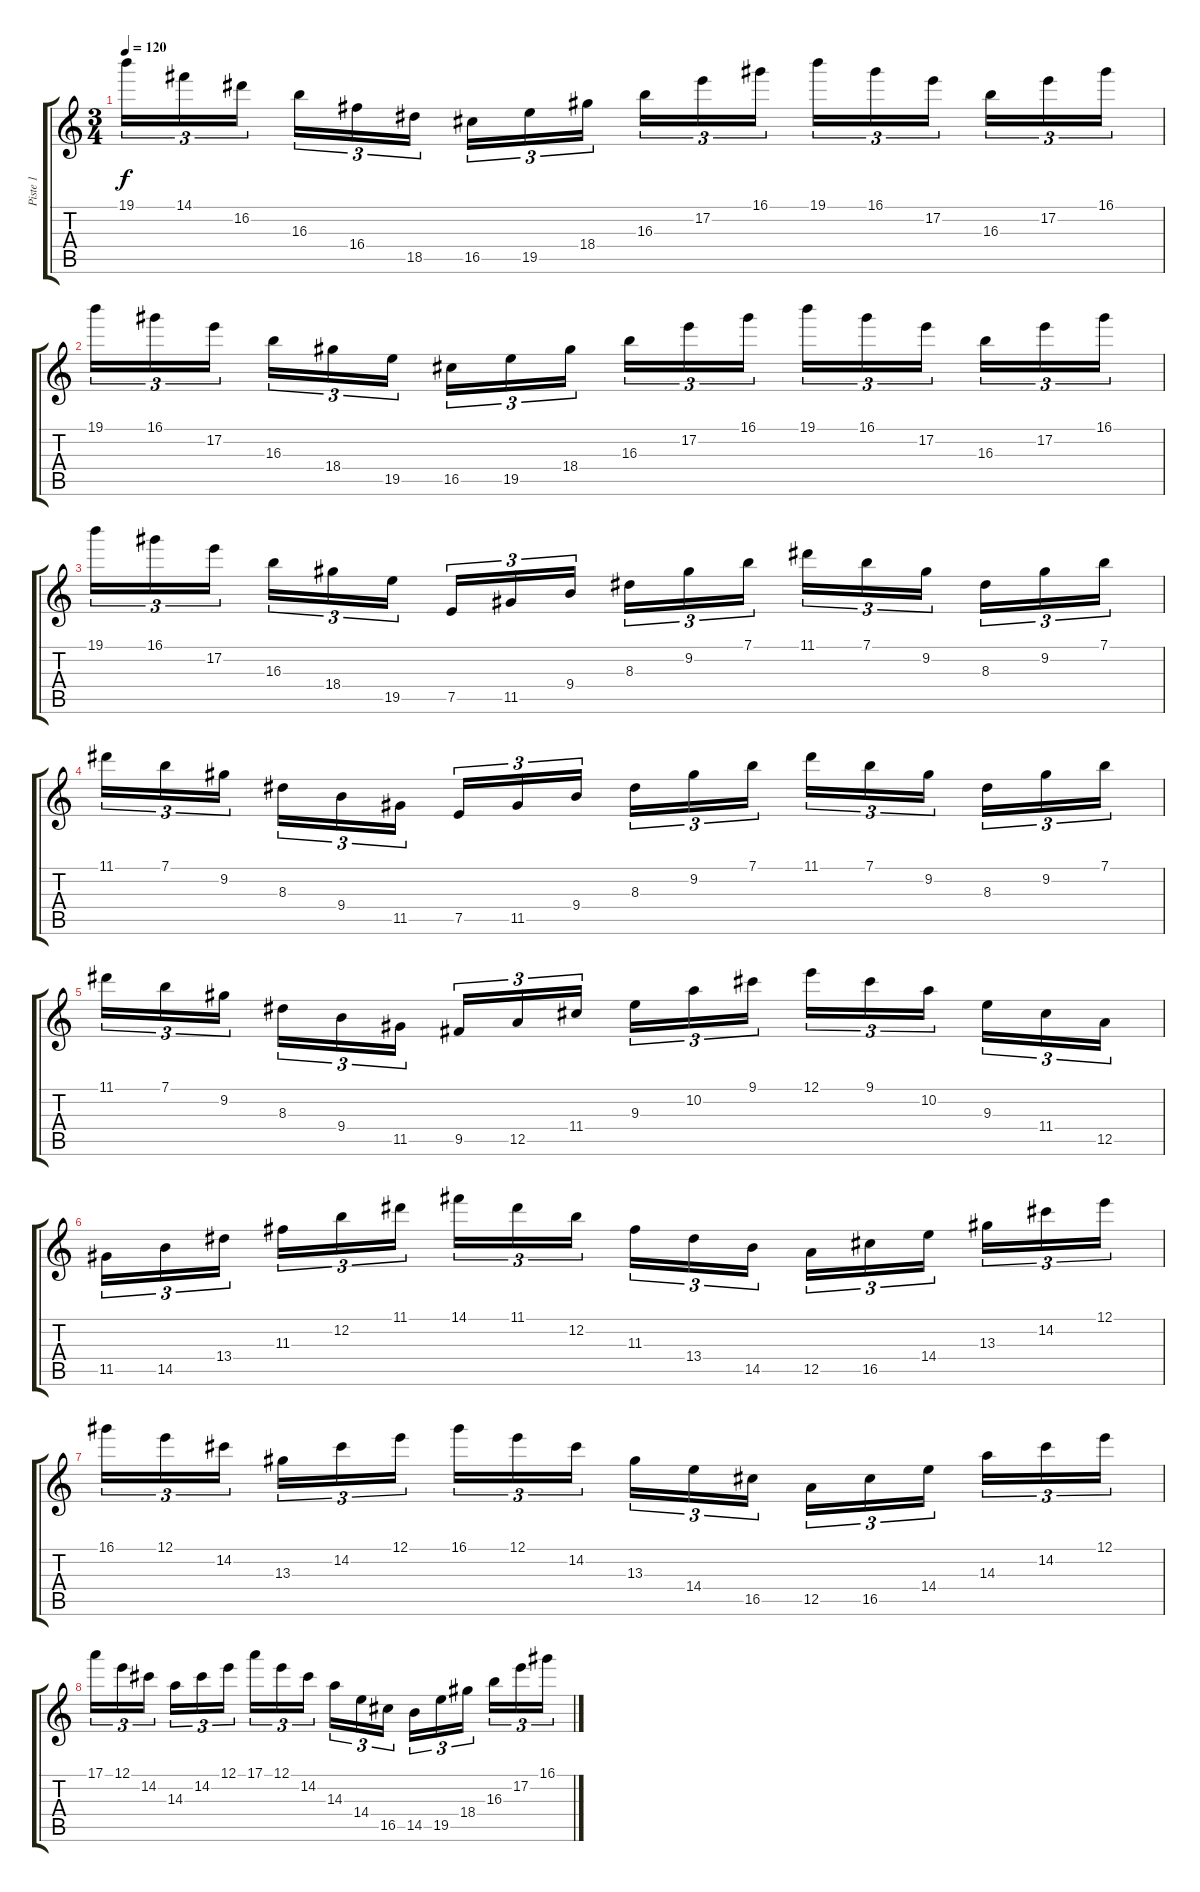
\track ("Piste 1" "Piste 1") {instrument distortionguitar}
\staff {score tabs}
\tuning (E4 B3 G3 D3 A2 E2) {hide}
\ts (3 4)
\tempo 120
\clef g2
\ks c
19.1.16{tu (3 2) dy f} 14.1.16{tu (3 2)} 16.2.16{tu (3 2)} 16.3.16{tu (3 2)} 16.4.16{tu (3 2)} 18.5.16{tu (3 2)} 16.5.16{tu (3 2)} 19.5.16{tu (3 2)} 18.4.16{tu (3 2)} 16.3.16{tu (3 2)} 17.2.16{tu (3 2)} 16.1.16{tu (3 2)} 19.1.16{tu (3 2)} 16.1.16{tu (3 2)} 17.2.16{tu (3 2)} 16.3.16{tu (3 2)} 17.2.16{tu (3 2)} 16.1.16{tu (3 2)} |
19.1.16{tu (3 2)} 16.1.16{tu (3 2)} 17.2.16{tu (3 2)} 16.3.16{tu (3 2)} 18.4.16{tu (3 2)} 19.5.16{tu (3 2)} 16.5.16{tu (3 2)} 19.5.16{tu (3 2)} 18.4.16{tu (3 2)} 16.3.16{tu (3 2)} 17.2.16{tu (3 2)} 16.1.16{tu (3 2)} 19.1.16{tu (3 2)} 16.1.16{tu (3 2)} 17.2.16{tu (3 2)} 16.3.16{tu (3 2)} 17.2.16{tu (3 2)} 16.1.16{tu (3 2)} |
19.1.16{tu (3 2)} 16.1.16{tu (3 2)} 17.2.16{tu (3 2)} 16.3.16{tu (3 2)} 18.4.16{tu (3 2)} 19.5.16{tu (3 2)} 7.5.16{tu (3 2)} 11.5.16{tu (3 2)} 9.4.16{tu (3 2)} 8.3.16{tu (3 2)} 9.2.16{tu (3 2)} 7.1.16{tu (3 2)} 11.1.16{tu (3 2)} 7.1.16{tu (3 2)} 9.2.16{tu (3 2)} 8.3.16{tu (3 2)} 9.2.16{tu (3 2)} 7.1.16{tu (3 2)} |
11.1.16{tu (3 2)} 7.1.16{tu (3 2)} 9.2.16{tu (3 2)} 8.3.16{tu (3 2)} 9.4.16{tu (3 2)} 11.5.16{tu (3 2)} 7.5.16{tu (3 2)} 11.5.16{tu (3 2)} 9.4.16{tu (3 2)} 8.3.16{tu (3 2)} 9.2.16{tu (3 2)} 7.1.16{tu (3 2)} 11.1.16{tu (3 2)} 7.1.16{tu (3 2)} 9.2.16{tu (3 2)} 8.3.16{tu (3 2)} 9.2.16{tu (3 2)} 7.1.16{tu (3 2)} |
11.1.16{tu (3 2)} 7.1.16{tu (3 2)} 9.2.16{tu (3 2)} 8.3.16{tu (3 2)} 9.4.16{tu (3 2)} 11.5.16{tu (3 2)} 9.5.16{tu (3 2)} 12.5.16{tu (3 2)} 11.4.16{tu (3 2)} 9.3.16{tu (3 2)} 10.2.16{tu (3 2)} 9.1.16{tu (3 2)} 12.1.16{tu (3 2)} 9.1.16{tu (3 2)} 10.2.16{tu (3 2)} 9.3.16{tu (3 2)} 11.4.16{tu (3 2)} 12.5.16{tu (3 2)} |
11.5.16{tu (3 2)} 14.5.16{tu (3 2)} 13.4.16{tu (3 2)} 11.3.16{tu (3 2)} 12.2.16{tu (3 2)} 11.1.16{tu (3 2)} 14.1.16{tu (3 2)} 11.1.16{tu (3 2)} 12.2.16{tu (3 2)} 11.3.16{tu (3 2)} 13.4.16{tu (3 2)} 14.5.16{tu (3 2)} 12.5.16{tu (3 2)} 16.5.16{tu (3 2)} 14.4.16{tu (3 2)} 13.3.16{tu (3 2)} 14.2.16{tu (3 2)} 12.1.16{tu (3 2)} |
16.1.16{tu (3 2)} 12.1.16{tu (3 2)} 14.2.16{tu (3 2)} 13.3.16{tu (3 2)} 14.2.16{tu (3 2)} 12.1.16{tu (3 2)} 16.1.16{tu (3 2)} 12.1.16{tu (3 2)} 14.2.16{tu (3 2)} 13.3.16{tu (3 2)} 14.4.16{tu (3 2)} 16.5.16{tu (3 2)} 12.5.16{tu (3 2)} 16.5.16{tu (3 2)} 14.4.16{tu (3 2)} 14.3.16{tu (3 2)} 14.2.16{tu (3 2)} 12.1.16{tu (3 2)} |
17.1.16{tu (3 2)} 12.1.16{tu (3 2)} 14.2.16{tu (3 2)} 14.3.16{tu (3 2)} 14.2.16{tu (3 2)} 12.1.16{tu (3 2)} 17.1.16{tu (3 2)} 12.1.16{tu (3 2)} 14.2.16{tu (3 2)} 14.3.16{tu (3 2)} 14.4.16{tu (3 2)} 16.5.16{tu (3 2)} 14.5.16{tu (3 2)} 19.5.16{tu (3 2)} 18.4.16{tu (3 2)} 16.3.16{tu (3 2)} 17.2.16{tu (3 2)} 16.1.16{tu (3 2)}
